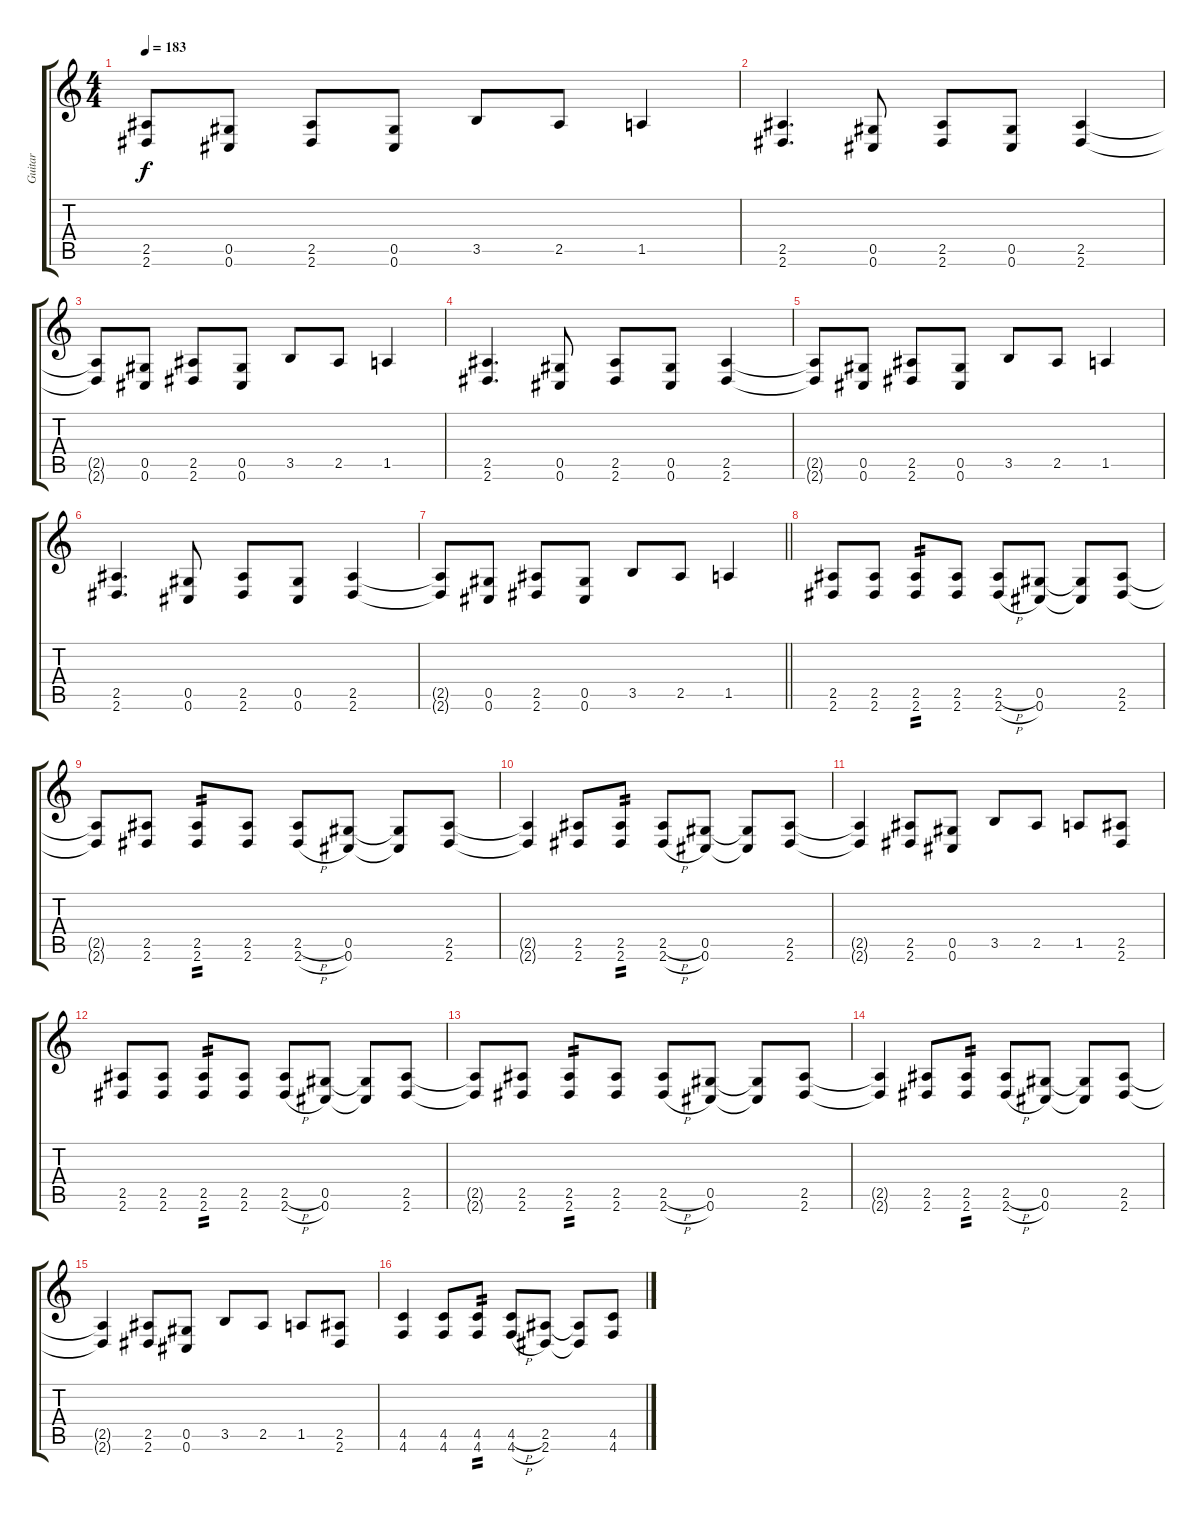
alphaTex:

\track ("Guitar" "Guitar") {instrument distortionguitar}
\staff {score tabs}
\tuning (Eb4 Bb3 Gb3 Db3 Ab2 Db2) {hide}
\ts (4 4)
\tempo 183
\clef g2
\ks c
(2.5{t} 2.6{t}).8{dy f} (0.5 0.6).8 (2.5 2.6).8 (0.5 0.6).8 3.5.8 2.5.8 1.5.4 |
(2.5 2.6).4{d} (0.5 0.6).8 (2.5 2.6).8 (0.5 0.6).8 (2.5 2.6).4 |
(2.5{t} 2.6{t}).8 (0.5 0.6).8 (2.5 2.6).8 (0.5 0.6).8 3.5.8 2.5.8 1.5.4 |
(2.5 2.6).4{d} (0.5 0.6).8 (2.5 2.6).8 (0.5 0.6).8 (2.5 2.6).4 |
(2.5{t} 2.6{t}).8 (0.5 0.6).8 (2.5 2.6).8 (0.5 0.6).8 3.5.8 2.5.8 1.5.4 |
(2.5 2.6).4{d} (0.5 0.6).8 (2.5 2.6).8 (0.5 0.6).8 (2.5 2.6).4 |
\barLineRight lightlight
(2.5{t} 2.6{t}).8 (0.5 0.6).8 (2.5 2.6).8 (0.5 0.6).8 3.5.8 2.5.8 1.5.4 |
(2.5 2.6).8 (2.5 2.6).8 (2.5 2.6).8{tp 2} (2.5 2.6).8 (2.5{h} 2.6{h}).8 (0.5 0.6).8 (0.5{t} 0.6{t}).8 (2.5 2.6).8 |
(2.5{t} 2.6{t}).8 (2.5 2.6).8 (2.5 2.6).8{tp 2} (2.5 2.6).8 (2.5{h} 2.6{h}).8 (0.5 0.6).8 (0.5{t} 0.6{t}).8 (2.5 2.6).8 |
(2.5{t} 2.6{t}).4 (2.5 2.6).8 (2.5 2.6).8{tp 2} (2.5{h} 2.6{h}).8 (0.5 0.6).8 (0.5{t} 0.6{t}).8 (2.5 2.6).8 |
(2.5{t} 2.6{t}).4 (2.5 2.6).8 (0.5 0.6).8 3.5.8 2.5.8 1.5.8 (2.5 2.6).8 |
(2.5 2.6).8 (2.5 2.6).8 (2.5 2.6).8{tp 2} (2.5 2.6).8 (2.5{h} 2.6{h}).8 (0.5 0.6).8 (0.5{t} 0.6{t}).8 (2.5 2.6).8 |
(2.5{t} 2.6{t}).8 (2.5 2.6).8 (2.5 2.6).8{tp 2} (2.5 2.6).8 (2.5{h} 2.6{h}).8 (0.5 0.6).8 (0.5{t} 0.6{t}).8 (2.5 2.6).8 |
(2.5{t} 2.6{t}).4 (2.5 2.6).8 (2.5 2.6).8{tp 2} (2.5{h} 2.6{h}).8 (0.5 0.6).8 (0.5{t} 0.6{t}).8 (2.5 2.6).8 |
(2.5{t} 2.6{t}).4 (2.5 2.6).8 (0.5 0.6).8 3.5.8 2.5.8 1.5.8 (2.5 2.6).8 |
(4.5 4.6).4 (4.5 4.6).8 (4.5 4.6).8{tp 2} (4.5{h} 4.6{h}).8 (2.5 2.6).8 (2.5{t} 2.6{t}).8 (4.5 4.6).8
